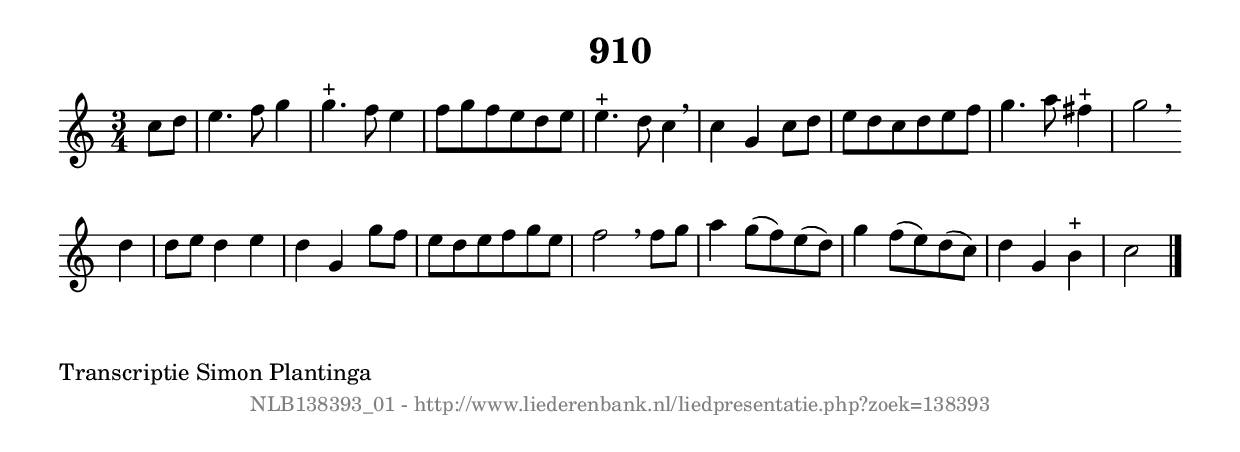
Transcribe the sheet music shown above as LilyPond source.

%
% produced by wce2krn 1.64 (7 June 2014)
%
\version"2.16"
#(append! paper-alist '(("long" . (cons (* 210 mm) (* 2000 mm)))))
#(set-default-paper-size "long")
sb = {\breathe}
mBreak = {\breathe }
bBreak = {\breathe }
x = {\once\override NoteHead #'style = #'cross }
gl=\glissando
itime={\override Staff.TimeSignature #'stencil = ##f }
ficta = {\once\set suggestAccidentals = ##t}
fine = {\once\override Score.RehearsalMark #'self-alignment-X = #1 \mark \markup {\italic{Fine}}}
dc = {\once\override Score.RehearsalMark #'self-alignment-X = #1 \mark \markup {\italic{D.C.}}}
dcf = {\once\override Score.RehearsalMark #'self-alignment-X = #1 \mark \markup {\italic{D.C. al Fine}}}
dcc = {\once\override Score.RehearsalMark #'self-alignment-X = #1 \mark \markup {\italic{D.C. al Coda}}}
ds = {\once\override Score.RehearsalMark #'self-alignment-X = #1 \mark \markup {\italic{D.S.}}}
dsf = {\once\override Score.RehearsalMark #'self-alignment-X = #1 \mark \markup {\italic{D.S. al Fine}}}
dsc = {\once\override Score.RehearsalMark #'self-alignment-X = #1 \mark \markup {\italic{D.S. al Coda}}}
pv = {\set Score.repeatCommands = #'((volta "1"))}
sv = {\set Score.repeatCommands = #'((volta "2"))}
tv = {\set Score.repeatCommands = #'((volta "3"))}
qv = {\set Score.repeatCommands = #'((volta "4"))}
xv = {\set Score.repeatCommands = #'((volta #f))}
\header{ tagline = ""
title = "910"
}
\score {{
\key c \major
\relative g'
{
\set melismaBusyProperties = #'()
\partial 32*8
\time 3/4
\tempo 4=120
\override Score.MetronomeMark #'transparent = ##t
\override Score.RehearsalMark #'break-visibility = #(vector #t #t #f)
c8 d8 | e4. f8 g4 | g4.^"+" f8 e4 | f8 g8 f8 e8 d8 e8 | e4.^"+" d8 c4 \sb | c4 g4 c8 d8 | e8 d8 c8 d8 e8 f8 | g4. a8 fis4^"+" | g2 \bar ":|:" \bBreak
d4 | d8 e8 d4 e4 | d4 g,4 g'8 f8 | e8 d8 e8 f8 g8 e8 | f2 \sb f8 g8 | a4 g8( f8) e8( d8) | g4 f8( e8) d8( c8) | d4 g,4 b4^"+" | c2 \bar "|."
 }}
 \midi { }
 \layout {
            indent = 0.0\cm
}
}
\markup { \wordwrap-string #" 
Transcriptie Simon Plantinga
"}
\markup { \vspace #0 } \markup { \with-color #grey \fill-line { \center-column { \smaller "NLB138393_01 - http://www.liederenbank.nl/liedpresentatie.php?zoek=138393" } } }
